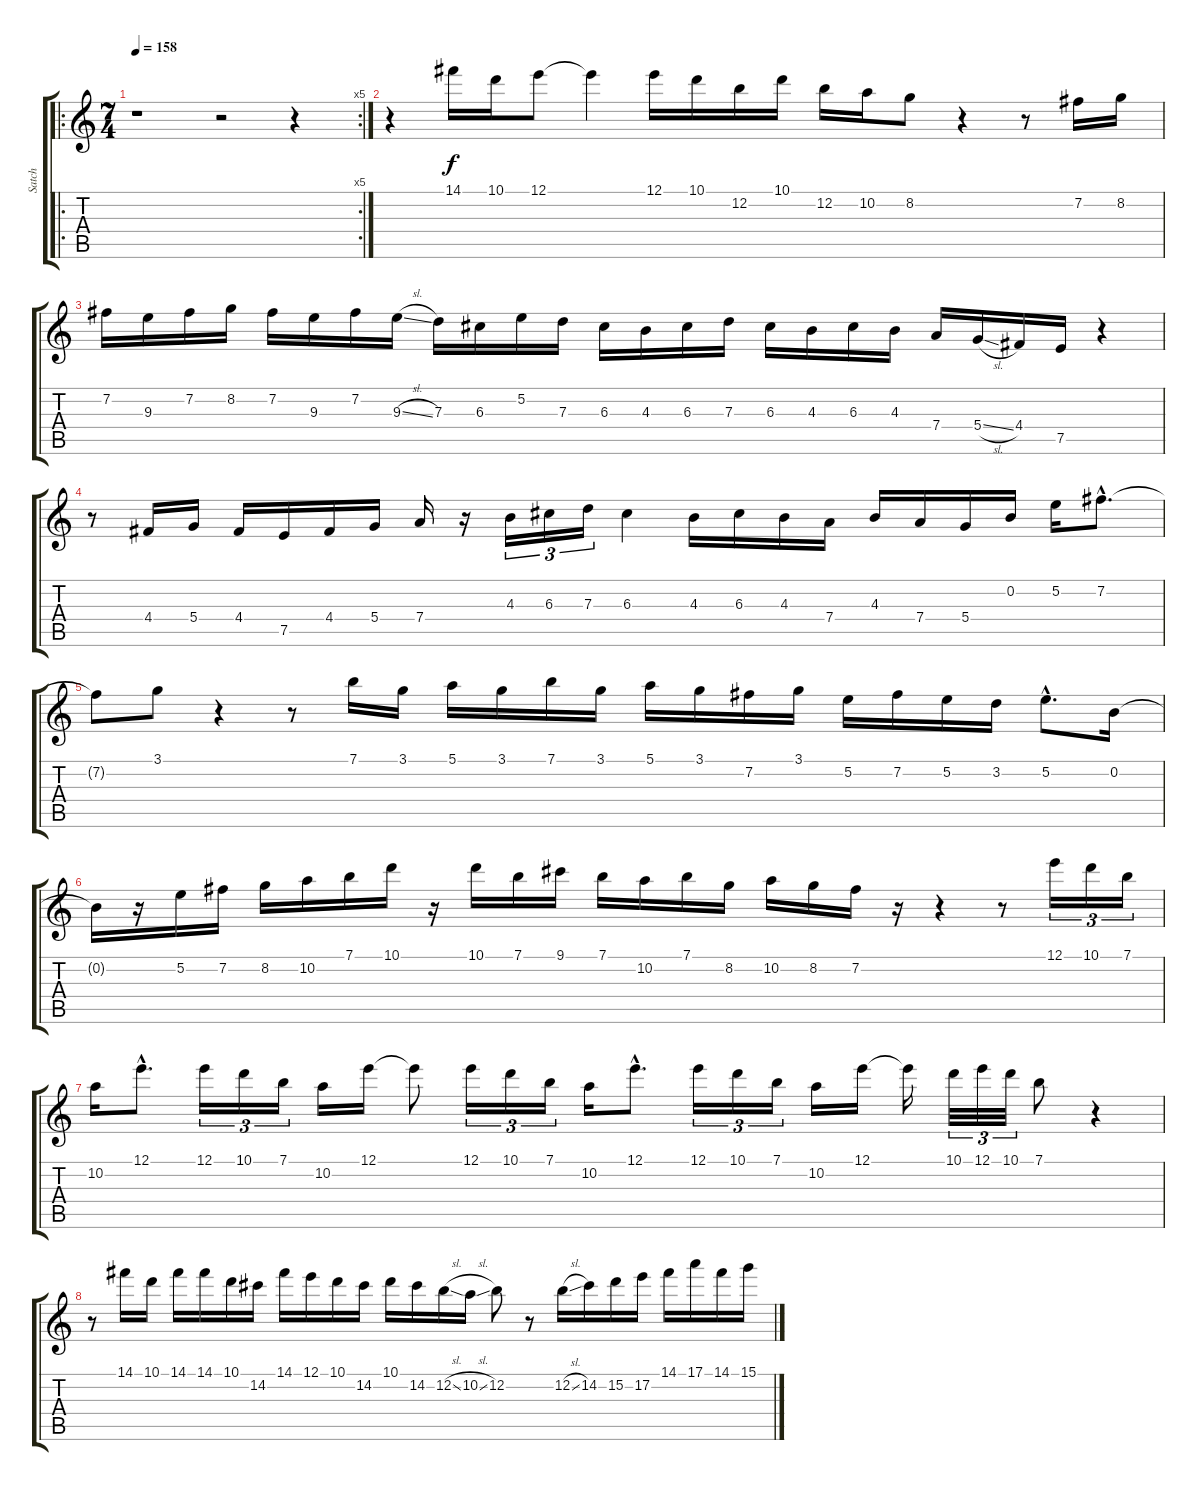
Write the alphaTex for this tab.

\track ("Satch" "Satch") {instrument distortionguitar}
\staff {score tabs}
\tuning (E4 B3 G3 D3 A2 E2) {hide}
\ro
\rc 5
\ts (7 4)
\tempo 158
\clef g2
\ks c
r.1{dy f} r.2 r.4 |
r.4 14.1.16 10.1.16 12.1.8 12.1{t}.4 12.1.16 10.1.16 12.2.16 10.1.16 12.2.16 10.2.16 8.2.8 r.4 r.8 7.2.16 8.2.16 |
7.2.16 9.3.16 7.2.16 8.2.16 7.2.16 9.3.16 7.2.16 9.3{sl}.16 7.3.16 6.3.16 5.2.16 7.3.16 6.3.16 4.3.16 6.3.16 7.3.16 6.3.16 4.3.16 6.3.16 4.3.16 7.4.16 5.4{sl}.16 4.4.16 7.5.16 r.4 |
r.8 4.4.16 5.4.16 4.4.16 7.5.16 4.4.16 5.4.16 7.4.16 r.16 4.3.16{tu (3 2)} 6.3.16{tu (3 2)} 7.3.16{tu (3 2)} 6.3.4 4.3.16 6.3.16 4.3.16 7.4.16 4.3.16 7.4.16 5.4.16 0.2.16 5.2.16 7.2{hac}.8{d} |
7.2{t}.8 3.1.8 r.4 r.8 7.1.16 3.1.16 5.1.16 3.1.16 7.1.16 3.1.16 5.1.16 3.1.16 7.2.16 3.1.16 5.2.16 7.2.16 5.2.16 3.2.16 5.2{hac}.8{d} 0.2.16 |
0.2{t}.16 r.16 5.2.16 7.2.16 8.2.16 10.2.16 7.1.16 10.1.16 r.16 10.1.16 7.1.16 9.1.16 7.1.16 10.2.16 7.1.16 8.2.16 10.2.16 8.2.16 7.2.16 r.16 r.4 r.8 12.1.16{tu (3 2)} 10.1.16{tu (3 2)} 7.1.16{tu (3 2)} |
10.2.16 12.1{hac}.8{d} 12.1.16{tu (3 2)} 10.1.16{tu (3 2)} 7.1.16{tu (3 2)} 10.2.16 12.1.16 12.1{t}.8 12.1.16{tu (3 2)} 10.1.16{tu (3 2)} 7.1.16{tu (3 2)} 10.2.16 12.1{hac}.8{d} 12.1.16{tu (3 2)} 10.1.16{tu (3 2)} 7.1.16{tu (3 2)} 10.2.16 12.1.16 12.1{t}.16 10.1.32{tu (3 2)} 12.1.32{tu (3 2)} 10.1.32{tu (3 2)} 7.1.8 r.4 |
r.8 14.1.16 10.1.16 14.1.16 14.1.16 10.1.16 14.2.16 14.1.16 12.1.16 10.1.16 14.2.16 10.1.16 14.2.16 12.2{sl}.16 10.2{sl}.16 12.2.8 r.8 12.2{sl}.16 14.2.16 15.2.16 17.2.16 14.1.16 17.1.16 14.1.16 15.1.16
